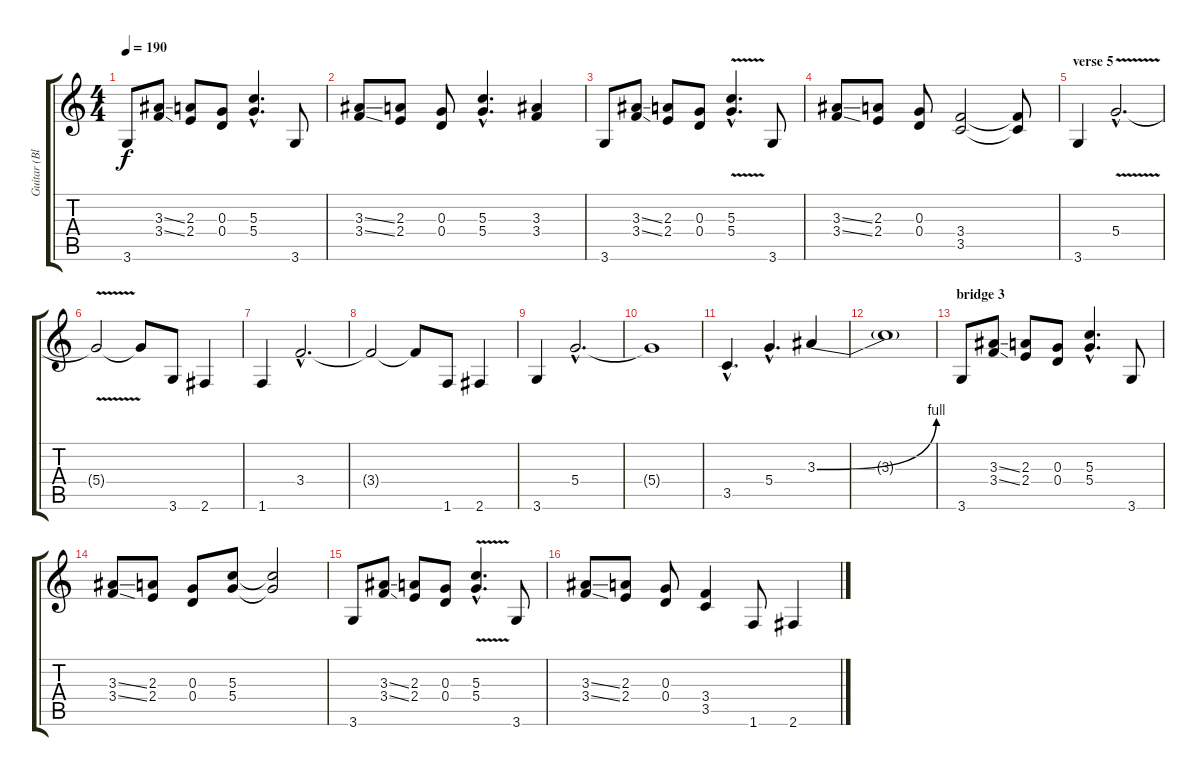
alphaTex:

\track ("Guitar (Blackmore)" "Guitar (Bl") {instrument distortionguitar}
\staff {score tabs}
\tuning (E4 B3 G3 D3 A2 E2) {hide}
\ts (4 4)
\tempo 190
\clef g2
\ks c
3.6.8{dy f} (3.3{ss} 3.4{ss}).8 (2.3 2.4).8 (0.3 0.4).8 (5.3{hac} 5.4{hac}).4{d} 3.6.8 |
(3.3{ss} 3.4{ss}).8 (2.3 2.4).8 (0.3 0.4).8 (5.3{hac} 5.4{hac}).4{d} (3.3 3.4).4 |
3.6.8 (3.3{ss} 3.4{ss}).8 (2.3 2.4).8 (0.3 0.4).8 (5.3{v hac} 5.4{v hac}).4{d} 3.6.8 |
(3.3{ss} 3.4{ss}).8 (2.3 2.4).8 (0.3 0.4).8 (3.4 3.5).2 (3.4{t} 3.5{t}).8 |
\section ("" "verse 5")
3.6.4 5.4{v hac}.2{d} |
5.4{t}.2 5.4{t}.8 3.6.8 2.6.4 |
1.6.4 3.4{hac}.2{d} |
3.4{t}.2 3.4{t}.8 1.6.8 2.6.4 |
3.6.4 5.4{hac}.2{d} |
5.4{t}.1 |
3.5{hac}.4{d} 5.4{hac}.4{d} 3.3{be (bend 0 0 60 4)}.4 |
3.3{t}.1 |
\section ("" "bridge 3")
3.6.8 (3.3{ss} 3.4{ss}).8 (2.3 2.4).8 (0.3 0.4).8 (5.3{hac} 5.4{hac}).4{d} 3.6.8 |
(3.3{ss} 3.4{ss}).8 (2.3 2.4).8 (0.3 0.4).8 (5.3 5.4).8 (5.3{t} 5.4{t}).2 |
3.6.8 (3.3{ss} 3.4{ss}).8 (2.3 2.4).8 (0.3 0.4).8 (5.3{v hac} 5.4{v hac}).4{d} 3.6.8 |
(3.3{ss} 3.4{ss}).8 (2.3 2.4).8 (0.3 0.4).8 (3.4 3.5).4 1.6.8 2.6.4
